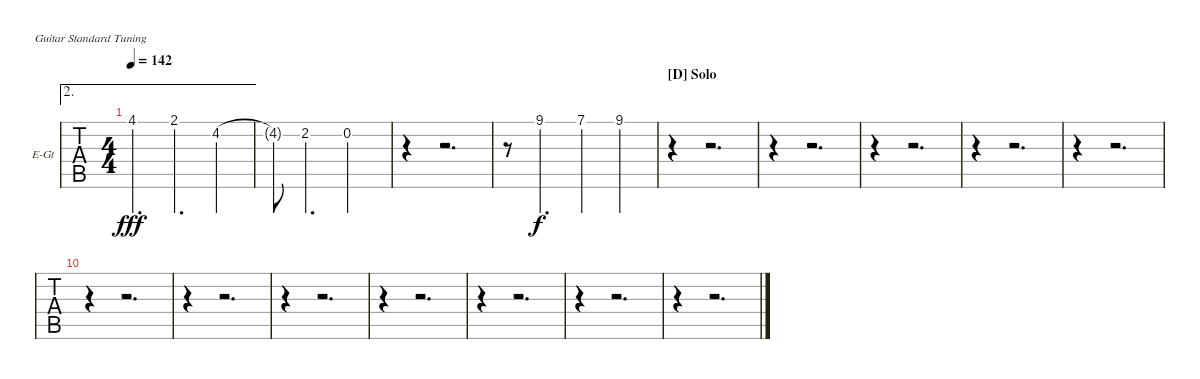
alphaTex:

\bracketExtendMode nobrackets
\firstSystemTrackNameOrientation horizontal
\otherSystemsTrackNameOrientation horizontal
\defaultBarNumberDisplay FirstOfSystem
\track ("Ozzy" "E-Gt") {instrument electricguitarclean}
\staff {tabs}
\tuning (E4 B3 G3 D3 A2 E2)
\ae 2
\ts (4 4)
\tempo 142
\clef g2
\scale
0.226981
\ks c
4.1.4{d dy fff} 2.1.4{d} 4.2.4 |
\scale
0.224839 4.2{t}.8 2.2.4{d} 0.2.2 |
\scale
0.23057 r.4 r.2{d} |
\scale
0.30829 r.8 9.1.4{d dy f} 7.1.4 9.1.4 |
\section ("D" "Solo")
\scale
0.23057 r.4 r.2{d} |
\scale
0.23057 r.4 r.2{d} |
\scale
0.25 r.4 r.2{d} |
\scale
0.25 r.4 r.2{d} |
\scale
0.25 r.4 r.2{d} |
\scale
0.25 r.4 r.2{d} |
\scale
0.25 r.4 r.2{d} |
\scale
0.25 r.4 r.2{d} |
\scale
0.25 r.4 r.2{d} |
\scale
0.25 r.4 r.2{d} |
\scale
0.25 r.4 r.2{d} |
\scale
0.25 r.4 r.2{d}
